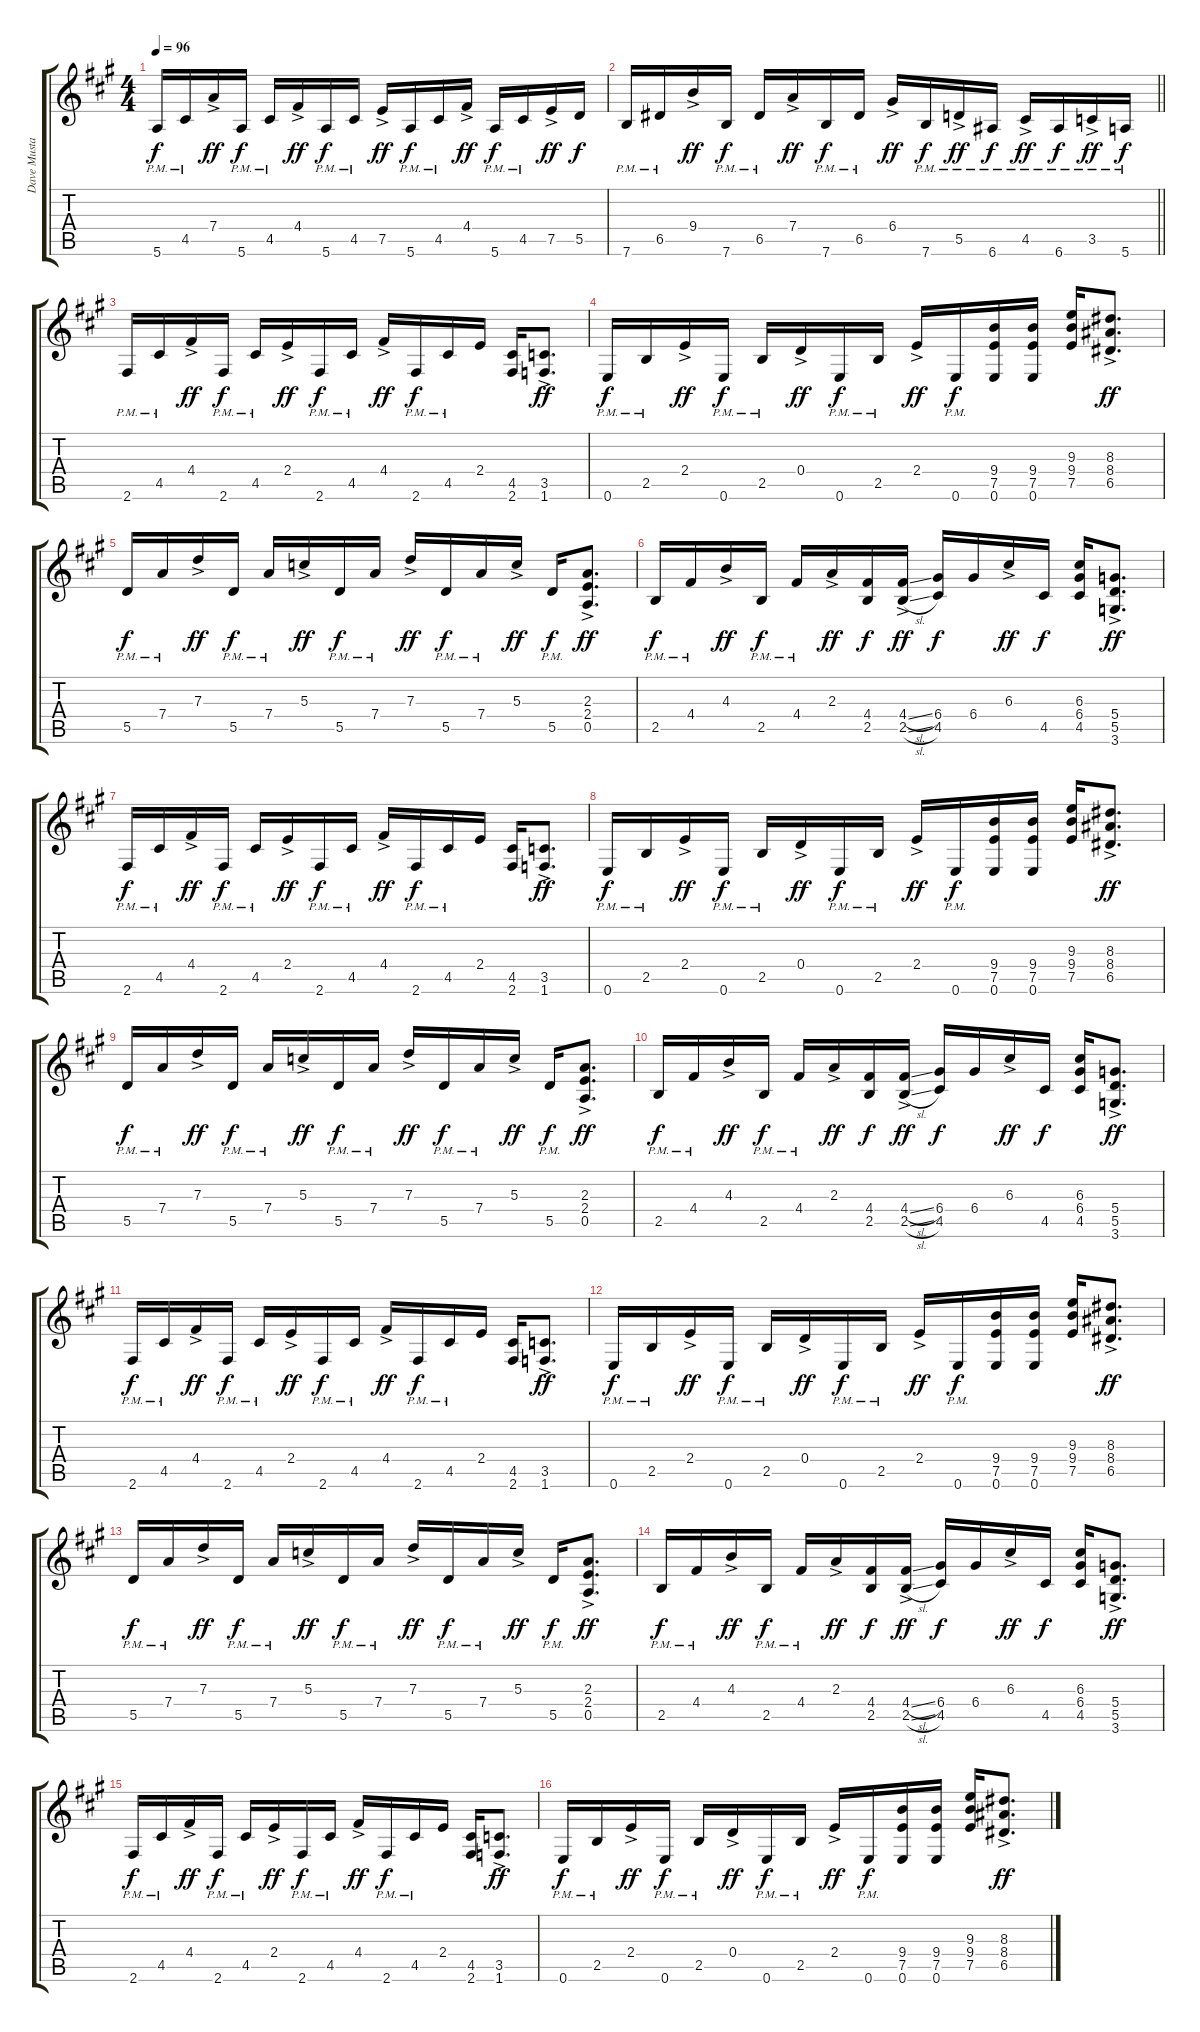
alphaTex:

\track ("Dave Mustaine" "Dave Musta") {instrument distortionguitar}
\staff {score tabs}
\tuning (E4 B3 G3 D3 A2 E2) {hide}
\ts (4 4)
\tempo 96
\clef g2
\ks f#minor
5.6{pm}.16{dy f} 4.5{pm}.16 7.4{ac}.16{dy ff} 5.6{pm}.16{dy f} 4.5{pm}.16 4.4{ac}.16{dy ff} 5.6{pm}.16{dy f} 4.5{pm}.16 7.5{ac}.16{dy ff} 5.6{pm}.16{dy f} 4.5{pm}.16 4.4{ac}.16{dy ff} 5.6{pm}.16{dy f} 4.5{pm}.16 7.5{ac}.16{dy ff} 5.5.16{dy f} |
\barLineRight lightlight
7.6{pm}.16 6.5{pm}.16 9.4{ac}.16{dy ff} 7.6{pm}.16{dy f} 6.5{pm}.16 7.4{ac}.16{dy ff} 7.6{pm}.16{dy f} 6.5{pm}.16 6.4{ac}.16{dy ff} 7.6{pm}.16{dy f} 5.5{ac pm}.16{dy ff} 6.6{pm}.16{dy f} 4.5{ac pm}.16{dy ff} 6.6{pm}.16{dy f} 3.5{ac pm}.16{dy ff} 5.6{pm}.16{dy f} |
2.6{pm}.16 4.5{pm}.16 4.4{ac}.16{dy ff} 2.6{pm}.16{dy f} 4.5{pm}.16 2.4{ac}.16{dy ff} 2.6{pm}.16{dy f} 4.5{pm}.16 4.4{ac}.16{dy ff} 2.6{pm}.16{dy f} 4.5{pm}.16 2.4.16 (4.5 2.6).16 (3.5{ac} 1.6{ac}).8{d dy ff} |
0.6{pm}.16{dy f} 2.5{pm}.16 2.4{ac}.16{dy ff} 0.6{pm}.16{dy f} 2.5{pm}.16 0.4{ac}.16{dy ff} 0.6{pm}.16{dy f} 2.5{pm}.16 2.4{ac}.16{dy ff} 0.6{pm}.16{dy f} (9.4 7.5 0.6).16 (9.4 7.5 0.6).16 (9.3 9.4 7.5).16 (8.3{ac} 8.4{ac} 6.5{ac}).8{d dy ff} |
5.5{pm}.16{dy f} 7.4{pm}.16 7.3{ac}.16{dy ff} 5.5{pm}.16{dy f} 7.4{pm}.16 5.3{ac}.16{dy ff} 5.5{pm}.16{dy f} 7.4{pm}.16 7.3{ac}.16{dy ff} 5.5{pm}.16{dy f} 7.4{pm}.16 5.3{ac}.16{dy ff} 5.5{pm}.16{dy f} (2.3{ac} 2.4{ac} 0.5{ac}).8{d dy ff} |
2.5{pm}.16{dy f} 4.4{pm}.16 4.3{ac}.16{dy ff} 2.5{pm}.16{dy f} 4.4{pm}.16 2.3{ac}.16{dy ff} (4.4 2.5).16{dy f} (4.4{sl ac} 2.5{sl ac}).16{dy ff} (6.4 4.5).16{dy f} 6.4.16 6.3{ac}.16{dy ff} 4.5.16{dy f} (6.3 6.4 4.5).16 (5.4{ac} 5.5{ac} 3.6{ac}).8{d dy ff} |
2.6{pm}.16{dy f} 4.5{pm}.16 4.4{ac}.16{dy ff} 2.6{pm}.16{dy f} 4.5{pm}.16 2.4{ac}.16{dy ff} 2.6{pm}.16{dy f} 4.5{pm}.16 4.4{ac}.16{dy ff} 2.6{pm}.16{dy f} 4.5{pm}.16 2.4.16 (4.5 2.6).16 (3.5{ac} 1.6{ac}).8{d dy ff} |
0.6{pm}.16{dy f} 2.5{pm}.16 2.4{ac}.16{dy ff} 0.6{pm}.16{dy f} 2.5{pm}.16 0.4{ac}.16{dy ff} 0.6{pm}.16{dy f} 2.5{pm}.16 2.4{ac}.16{dy ff} 0.6{pm}.16{dy f} (9.4 7.5 0.6).16 (9.4 7.5 0.6).16 (9.3 9.4 7.5).16 (8.3{ac} 8.4{ac} 6.5{ac}).8{d dy ff} |
5.5{pm}.16{dy f} 7.4{pm}.16 7.3{ac}.16{dy ff} 5.5{pm}.16{dy f} 7.4{pm}.16 5.3{ac}.16{dy ff} 5.5{pm}.16{dy f} 7.4{pm}.16 7.3{ac}.16{dy ff} 5.5{pm}.16{dy f} 7.4{pm}.16 5.3{ac}.16{dy ff} 5.5{pm}.16{dy f} (2.3{ac} 2.4{ac} 0.5{ac}).8{d dy ff} |
2.5{pm}.16{dy f} 4.4{pm}.16 4.3{ac}.16{dy ff} 2.5{pm}.16{dy f} 4.4{pm}.16 2.3{ac}.16{dy ff} (4.4 2.5).16{dy f} (4.4{sl ac} 2.5{sl ac}).16{dy ff} (6.4 4.5).16{dy f} 6.4.16 6.3{ac}.16{dy ff} 4.5.16{dy f} (6.3 6.4 4.5).16 (5.4{ac} 5.5{ac} 3.6{ac}).8{d dy ff} |
2.6{pm}.16{dy f} 4.5{pm}.16 4.4{ac}.16{dy ff} 2.6{pm}.16{dy f} 4.5{pm}.16 2.4{ac}.16{dy ff} 2.6{pm}.16{dy f} 4.5{pm}.16 4.4{ac}.16{dy ff} 2.6{pm}.16{dy f} 4.5{pm}.16 2.4.16 (4.5 2.6).16 (3.5{ac} 1.6{ac}).8{d dy ff} |
0.6{pm}.16{dy f} 2.5{pm}.16 2.4{ac}.16{dy ff} 0.6{pm}.16{dy f} 2.5{pm}.16 0.4{ac}.16{dy ff} 0.6{pm}.16{dy f} 2.5{pm}.16 2.4{ac}.16{dy ff} 0.6{pm}.16{dy f} (9.4 7.5 0.6).16 (9.4 7.5 0.6).16 (9.3 9.4 7.5).16 (8.3{ac} 8.4{ac} 6.5{ac}).8{d dy ff} |
5.5{pm}.16{dy f} 7.4{pm}.16 7.3{ac}.16{dy ff} 5.5{pm}.16{dy f} 7.4{pm}.16 5.3{ac}.16{dy ff} 5.5{pm}.16{dy f} 7.4{pm}.16 7.3{ac}.16{dy ff} 5.5{pm}.16{dy f} 7.4{pm}.16 5.3{ac}.16{dy ff} 5.5{pm}.16{dy f} (2.3{ac} 2.4{ac} 0.5{ac}).8{d dy ff} |
2.5{pm}.16{dy f} 4.4{pm}.16 4.3{ac}.16{dy ff} 2.5{pm}.16{dy f} 4.4{pm}.16 2.3{ac}.16{dy ff} (4.4 2.5).16{dy f} (4.4{sl ac} 2.5{sl ac}).16{dy ff} (6.4 4.5).16{dy f} 6.4.16 6.3{ac}.16{dy ff} 4.5.16{dy f} (6.3 6.4 4.5).16 (5.4{ac} 5.5{ac} 3.6{ac}).8{d dy ff} |
2.6{pm}.16{dy f} 4.5{pm}.16 4.4{ac}.16{dy ff} 2.6{pm}.16{dy f} 4.5{pm}.16 2.4{ac}.16{dy ff} 2.6{pm}.16{dy f} 4.5{pm}.16 4.4{ac}.16{dy ff} 2.6{pm}.16{dy f} 4.5{pm}.16 2.4.16 (4.5 2.6).16 (3.5{ac} 1.6{ac}).8{d dy ff} |
0.6{pm}.16{dy f} 2.5{pm}.16 2.4{ac}.16{dy ff} 0.6{pm}.16{dy f} 2.5{pm}.16 0.4{ac}.16{dy ff} 0.6{pm}.16{dy f} 2.5{pm}.16 2.4{ac}.16{dy ff} 0.6{pm}.16{dy f} (9.4 7.5 0.6).16 (9.4 7.5 0.6).16 (9.3 9.4 7.5).16 (8.3{ac} 8.4{ac} 6.5{ac}).8{d dy ff}
